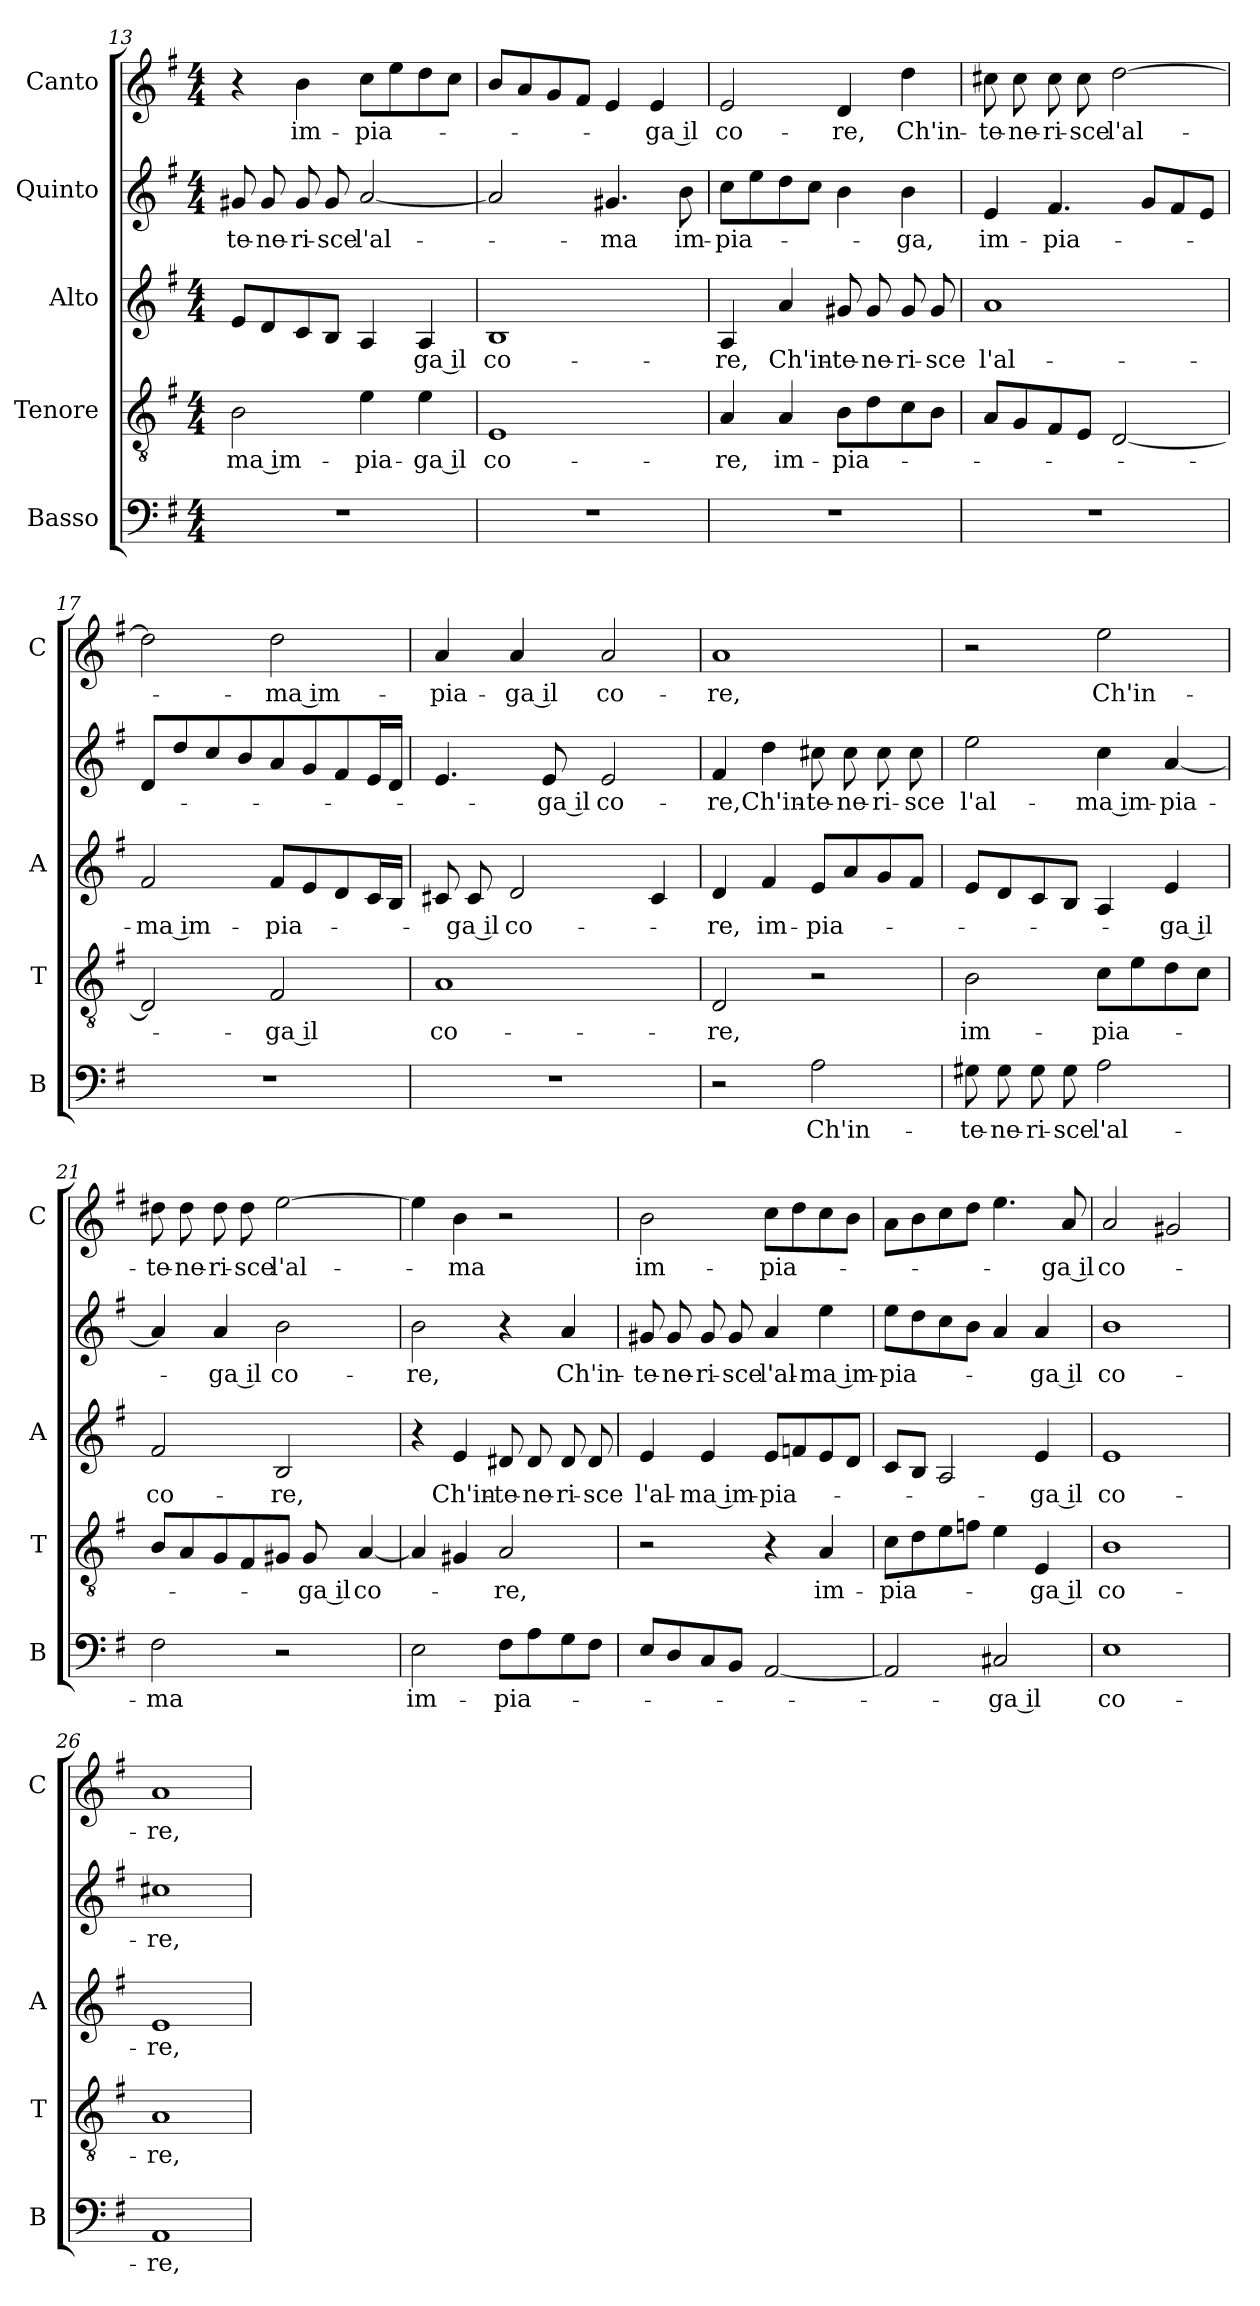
**kern	**text	**kern	**text	**kern	**text	**kern	**text	**kern	**text
*part5	*part5	*part4	*part4	*part3	*part3	*part2	*part2	*part1	*part1
*staff5	*staff5	*staff4	*staff4	*staff3	*staff3	*staff2	*staff2	*staff1	*staff1
*I"Basso	*	*I"Tenore	*	*I"Alto	*	*I"Quinto	*	*I"Canto	*
*I'B	*	*I'T	*	*I'A	*	*	*	*I'C	*
*clefF4	*	*clefGv2	*	*clefG2	*	*clefG2	*	*clefG2	*
*k[f#]	*	*k[f#]	*	*k[f#]	*	*k[f#]	*	*k[f#]	*
*G:	*	*G:	*	*G:	*	*G:	*	*G:	*
*M4/4	*	*M4/4	*	*M4/4	*	*M4/4	*	*M4/4	*
=13	=13	=13	=13	=13	=13	=13	=13	=13	=13
!	!	!	!LO:LY:b	!	!	!	!LO:LY:b	!	!
1r	.	2B\	-ma im-	8e/L	.	8g#X/	-te-	4r	.
!	!	!	!	!	!	!	!LO:LY:b	!	!
.	.	.	.	8d/	.	8g#/	-ne-	.	.
!	!	!	!	!	!	!	!LO:LY:b	!	!LO:LY:b
.	.	.	.	8c/	.	8g#/	-ri-	4b\	im-
!	!	!	!	!	!	!	!LO:LY:b	!	!
.	.	.	.	8B/J	.	8g#/	-sce	.	.
!	!	!	!LO:LY:b	!	!	!	!LO:LY:b	!	!LO:LY:b
.	.	4e\	-pia-	4A/	.	[2a/	l'al-	8cc\L	-pia-
.	.	.	.	.	.	.	.	8ee\	.
!	!	!	!LO:LY:b	!	!LO:LY:b	!	!	!	!
.	.	4e\	-ga il	4A/	-ga il	.	.	8dd\	.
.	.	.	.	.	.	.	.	8cc\J	.
=14	=14	=14	=14	=14	=14	=14	=14	=14	=14
!	!	!	!LO:LY:b	!	!LO:LY:b	!	!	!	!
1r	.	1E	co-	1B	co-	2a/]	.	8b/L	.
.	.	.	.	.	.	.	.	8a/	.
.	.	.	.	.	.	.	.	8g/	.
.	.	.	.	.	.	.	.	8f#/J	.
!	!	!	!	!	!	!	!LO:LY:b	!	!
.	.	.	.	.	.	4.g#X/	-ma	4e/	.
!	!	!	!	!	!	!	!	!	!LO:LY:b
.	.	.	.	.	.	.	.	4e/	-ga il
!	!	!	!	!	!	!	!LO:LY:b	!	!
.	.	.	.	.	.	8b\	im-	.	.
!!LO:LB:g=z
=15	=15	=15	=15	=15	=15	=15	=15	=15	=15
!	!	!	!LO:LY:b	!	!LO:LY:b	!	!LO:LY:b	!	!LO:LY:b
1r	.	4A/	-re,	4A/	-re,	8cc\L	-pia-	2e/	co-
.	.	.	.	.	.	8ee\	.	.	.
!	!	!	!LO:LY:b	!	!LO:LY:b	!	!	!	!
.	.	4A/	im-	4a/	Ch'in-	8dd\	.	.	.
.	.	.	.	.	.	8cc\J	.	.	.
!	!	!	!LO:LY:b	!	!LO:LY:b	!	!	!	!LO:LY:b
.	.	8B\L	-pia-	8g#X/	-te-	4b\	.	4d/	-re,
!	!	!	!	!	!LO:LY:b	!	!	!	!
.	.	8d\	.	8g#/	-ne-	.	.	.	.
!	!	!	!	!	!LO:LY:b	!	!LO:LY:b	!	!LO:LY:b
.	.	8c\	.	8g#/	-ri-	4b\	-ga,	4dd\	Ch'in-
!	!	!	!	!	!LO:LY:b	!	!	!	!
.	.	8B\J	.	8g#/	-sce	.	.	.	.
=16	=16	=16	=16	=16	=16	=16	=16	=16	=16
!	!	!	!	!	!LO:LY:b	!	!LO:LY:b	!	!LO:LY:b
1r	.	8A/L	.	1a	l'al-	4e/	im-	8cc#X\	-te-
!	!	!	!	!	!	!	!	!	!LO:LY:b
.	.	8G/	.	.	.	.	.	8cc#\	-ne-
!	!	!	!	!	!	!	!LO:LY:b	!	!LO:LY:b
.	.	8F#/	.	.	.	4.f#/	-pia-	8cc#\	-ri-
!	!	!	!	!	!	!	!	!	!LO:LY:b
.	.	8E/J	.	.	.	.	.	8cc#\	-sce
!	!	!	!	!	!	!	!	!	!LO:LY:b
.	.	[2D/	.	.	.	.	.	[2dd\	l'al-
.	.	.	.	.	.	8g/L	.	.	.
.	.	.	.	.	.	8f#/	.	.	.
.	.	.	.	.	.	8e/J	.	.	.
=17	=17	=17	=17	=17	=17	=17	=17	=17	=17
!	!	!	!	!	!LO:LY:b	!	!	!	!
1r	.	2D/]	.	2f#/	-ma im-	8d/L	.	2dd\]	.
.	.	.	.	.	.	8dd/	.	.	.
.	.	.	.	.	.	8cc/	.	.	.
.	.	.	.	.	.	8b/	.	.	.
!	!	!	!LO:LY:b	!	!LO:LY:b	!	!	!	!LO:LY:b
.	.	2F#/	-ga il	8f#/L	-pia-	8a/	.	2dd\	-ma im-
.	.	.	.	8e/	.	8g/	.	.	.
.	.	.	.	8d/	.	8f#/	.	.	.
.	.	.	.	16c/L	.	16e/L	.	.	.
.	.	.	.	16B/JJ	.	16d/JJ	.	.	.
=18	=18	=18	=18	=18	=18	=18	=18	=18	=18
!	!	!	!LO:LY:b	!	!	!	!	!	!LO:LY:b
1r	.	1A	co-	8c#X/	.	4.e/	.	4a/	-pia-
!	!	!	!	!	!LO:LY:b	!	!	!	!
.	.	.	.	8c#/	-ga il	.	.	.	.
!	!	!	!	!	!LO:LY:b	!	!	!	!LO:LY:b
.	.	.	.	2d/	co-	.	.	4a/	-ga il
!	!	!	!	!	!	!	!LO:LY:b	!	!
.	.	.	.	.	.	8e/	-ga il	.	.
!	!	!	!	!	!	!	!LO:LY:b	!	!LO:LY:b
.	.	.	.	.	.	2e/	co-	2a/	co-
.	.	.	.	4c#/	.	.	.	.	.
=19	=19	=19	=19	=19	=19	=19	=19	=19	=19
!	!	!	!LO:LY:b	!	!LO:LY:b	!	!LO:LY:b	!	!LO:LY:b
2r	.	2D/	-re,	4d/	-re,	4f#/	-re,	1a	-re,
!	!	!	!	!	!LO:LY:b	!	!LO:LY:b	!	!
.	.	.	.	4f#/	im-	4dd\	Ch'in-	.	.
!	!LO:LY:b	!	!	!	!LO:LY:b	!	!LO:LY:b	!	!
2A\	Ch'in-	2r	.	8e/L	-pia-	8cc#X\	-te-	.	.
!	!	!	!	!	!	!	!LO:LY:b	!	!
.	.	.	.	8a/	.	8cc#\	-ne-	.	.
!	!	!	!	!	!	!	!LO:LY:b	!	!
.	.	.	.	8g/	.	8cc#\	-ri-	.	.
!	!	!	!	!	!	!	!LO:LY:b	!	!
.	.	.	.	8f#/J	.	8cc#\	-sce	.	.
!!LO:LB:g=z
=20	=20	=20	=20	=20	=20	=20	=20	=20	=20
!	!LO:LY:b	!	!LO:LY:b	!	!	!	!LO:LY:b	!	!
8G#X\	-te-	2B\	im-	8e/L	.	2ee\	l'al-	2r	.
!	!LO:LY:b	!	!	!	!	!	!	!	!
8G#\	-ne-	.	.	8d/	.	.	.	.	.
!	!LO:LY:b	!	!	!	!	!	!	!	!
8G#\	-ri-	.	.	8c/	.	.	.	.	.
!	!LO:LY:b	!	!	!	!	!	!	!	!
8G#\	-sce	.	.	8B/J	.	.	.	.	.
!	!LO:LY:b	!	!LO:LY:b	!	!	!	!LO:LY:b	!	!LO:LY:b
2A\	l'al-	8c\L	-pia-	4A/	.	4cc\	-ma im-	2ee\	Ch'in-
.	.	8e\	.	.	.	.	.	.	.
!	!	!	!	!	!LO:LY:b	!	!LO:LY:b	!	!
.	.	8d\	.	4e/	-ga il	[4a/	-pia-	.	.
.	.	8c\J	.	.	.	.	.	.	.
=21	=21	=21	=21	=21	=21	=21	=21	=21	=21
!	!LO:LY:b	!	!	!	!LO:LY:b	!	!	!	!LO:LY:b
2F#\	-ma	8B/L	.	2f#/	co-	4a/]	.	8dd#X\	-te-
!	!	!	!	!	!	!	!	!	!LO:LY:b
.	.	8A/	.	.	.	.	.	8dd#\	-ne-
!	!	!	!	!	!	!	!LO:LY:b	!	!LO:LY:b
.	.	8G/	.	.	.	4a/	-ga il	8dd#\	-ri-
!	!	!	!	!	!	!	!	!	!LO:LY:b
.	.	8F#/	.	.	.	.	.	8dd#\	-sce
!	!	!	!	!	!LO:LY:b	!	!LO:LY:b	!	!LO:LY:b
2r	.	8G#X/J	.	2B/	-re,	2b\	co-	[2ee\	l'al-
!	!	!	!LO:LY:b	!	!	!	!	!	!
.	.	8G#/	-ga il	.	.	.	.	.	.
!	!	!	!LO:LY:b	!	!	!	!	!	!
.	.	[4A/	co-	.	.	.	.	.	.
=22	=22	=22	=22	=22	=22	=22	=22	=22	=22
!	!LO:LY:b	!	!	!	!	!	!LO:LY:b	!	!
2E\	im-	4A/]	.	4r	.	2b\	-re,	4ee\]	.
!	!	!	!	!	!LO:LY:b	!	!	!	!LO:LY:b
.	.	4G#X/	.	4e/	Ch'in-	.	.	4b\	-ma
!	!LO:LY:b	!	!LO:LY:b	!	!LO:LY:b	!	!	!	!
8F#\L	-pia-	2A/	-re,	8d#X/	-te-	4r	.	2r	.
!	!	!	!	!	!LO:LY:b	!	!	!	!
8A\	.	.	.	8d#/	-ne-	.	.	.	.
!	!	!	!	!	!LO:LY:b	!	!LO:LY:b	!	!
8G\	.	.	.	8d#/	-ri-	4a/	Ch'in-	.	.
!	!	!	!	!	!LO:LY:b	!	!	!	!
8F#\J	.	.	.	8d#/	-sce	.	.	.	.
=23	=23	=23	=23	=23	=23	=23	=23	=23	=23
!	!	!	!	!	!LO:LY:b	!	!LO:LY:b	!	!LO:LY:b
8E/L	.	2r	.	4e/	l'al-	8g#X/	-te-	2b\	im-
!	!	!	!	!	!	!	!LO:LY:b	!	!
8D/	.	.	.	.	.	8g#/	-ne-	.	.
!	!	!	!	!	!LO:LY:b	!	!LO:LY:b	!	!
8C/	.	.	.	4e/	-ma im-	8g#/	-ri-	.	.
!	!	!	!	!	!	!	!LO:LY:b	!	!
8BB/J	.	.	.	.	.	8g#/	-sce	.	.
!	!	!	!	!	!LO:LY:b	!	!LO:LY:b	!	!LO:LY:b
[2AA/	.	4r	.	8e/L	-pia-	4a/	l'al-	8cc\L	-pia-
.	.	.	.	8fn/	.	.	.	8dd\	.
!	!	!	!LO:LY:b	!	!	!	!LO:LY:b	!	!
.	.	4A/	im-	8e/	.	4ee\	-ma im-	8cc\	.
.	.	.	.	8d/J	.	.	.	8b\J	.
=24	=24	=24	=24	=24	=24	=24	=24	=24	=24
!	!	!	!LO:LY:b	!	!	!	!LO:LY:b	!	!
2AA/]	.	8c\L	-pia-	8c/L	.	8ee\L	-pia-	8a\L	.
.	.	8d\	.	8B/J	.	8dd\	.	8b\	.
.	.	8e\	.	2A/	.	8cc\	.	8cc\	.
.	.	8fn\J	.	.	.	8b\J	.	8dd\J	.
!	!LO:LY:b	!	!	!	!	!	!	!	!
2C#X/	-ga il	4e\	.	.	.	4a/	.	4.ee\	.
!	!	!	!LO:LY:b	!	!LO:LY:b	!	!LO:LY:b	!	!
.	.	4E/	-ga il	4e/	-ga il	4a/	-ga il	.	.
!	!	!	!	!	!	!	!	!	!LO:LY:b
.	.	.	.	.	.	.	.	8a/	-ga il
!!LO:PB:g=z
=25	=25	=25	=25	=25	=25	=25	=25	=25	=25
!	!LO:LY:b	!	!LO:LY:b	!	!LO:LY:b	!	!LO:LY:b	!	!LO:LY:b
1E	co-	1B	co-	1e	co-	1b	co-	2a/	co-
.	.	.	.	.	.	.	.	2g#X/	.
=26	=26	=26	=26	=26	=26	=26	=26	=26	=26
!	!LO:LY:b	!	!LO:LY:b	!	!LO:LY:b	!	!LO:LY:b	!	!LO:LY:b
1AA	-re,	1A	-re,	1e	-re,	1cc#X	-re,	1a	-re,
=	=	=	=	=	=	=	=	=	=
*-	*-	*-	*-	*-	*-	*-	*-	*-	*-
